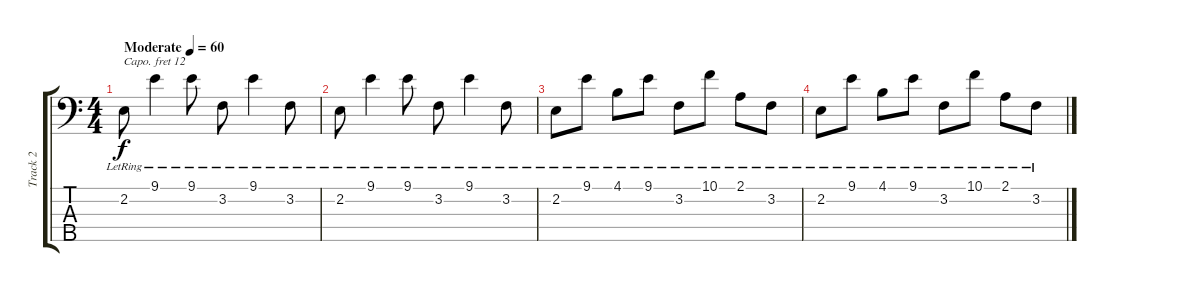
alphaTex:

\track ("Track 2" "Track 2") {instrument acousticgrandpiano}
\staff {score tabs}
\capo 12
\tuning (G2 D2 A1 E1 B0) {hide}
\ts (4 4)
\tempo (60 "Moderate")
\clef f4
\ks c
2.2{lr}.8{dy f instrument acousticgrandpiano} 9.1{lr}.4 9.1{lr}.8 3.2{lr}.8 9.1{lr}.4 3.2{lr}.8 |
2.2{lr}.8 9.1{lr}.4 9.1{lr}.8 3.2{lr}.8 9.1{lr}.4 3.2{lr}.8 |
2.2{lr}.8 9.1{lr}.8 4.1{lr}.8 9.1{lr}.8 3.2{lr}.8 10.1{lr}.8 2.1{lr}.8 3.2{lr}.8 |
2.2{lr}.8 9.1{lr}.8 4.1{lr}.8 9.1{lr}.8 3.2{lr}.8 10.1{lr}.8 2.1{lr}.8 3.2{lr}.8
